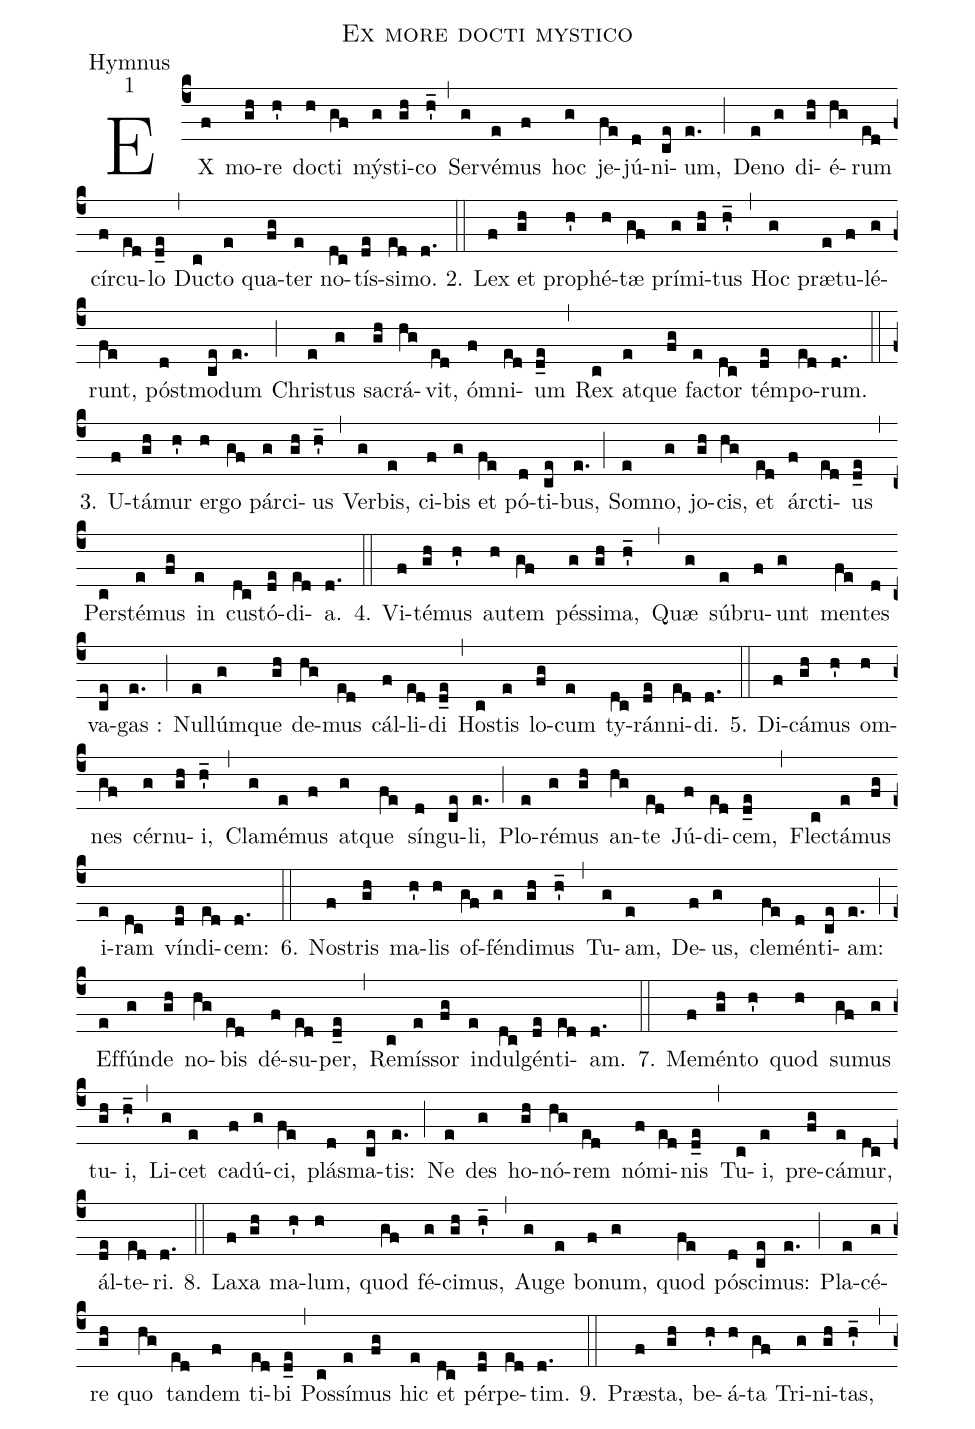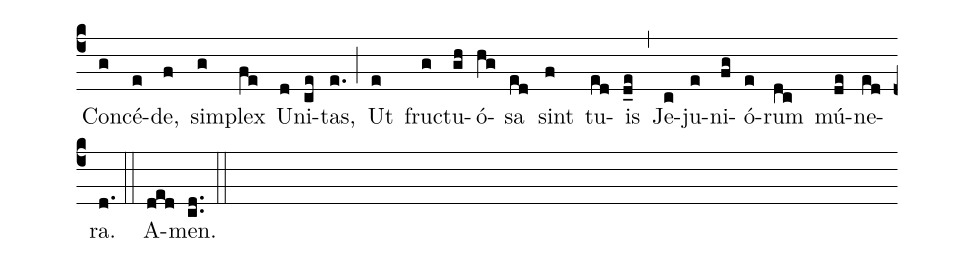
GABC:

name:Ex more docti mystico;
office-part:Hymnus;
mode:1;
%%
(c4)EX(f) mo(gh)re(h') doc(h)ti(gf) mýs(g)ti(gh)co(h'_) (,)
Ser(g)vé(e)mus(f) hoc(g) je(fe)jú(d)ni(ce)um,(e.) (;)
De(e)no(g) di(gh)é(hg)rum(ed) cír(f)cu(ed)lo(d_e) (,)
Duc(c)to(e) qua(fg)ter(e) no(dc)tís(de)si(ed)mo.(d.) (::)

2. Lex(f) et(gh) pro(h')phé(h)tæ(gf) prí(g)mi(gh)tus(h'_) (,)
Hoc(g) præ(e)tu(f)lé(g)runt,(fe) póst(d)mo(ce)dum(e.) (;)
Chris(e)tus(g) sa(gh)crá(hg)vit,(ed) óm(f)ni(ed)um(d_e) (,)
Rex(c) at(e)que(fg) fac(e)tor(dc) tém(de)po(ed)rum.(d.) (::)

3. U(f)tá(gh)mur(h') er(h)go(gf) pár(g)ci(gh)us(h'_) (,)
Ver(g)bis,(e) ci(f)bis(g) et(fe) pó(d)ti(ce)bus,(e.) (;)
Som(e)no,(g) jo(gh)cis,(hg) et(ed) árc(f)ti(ed)us(d_e) (,)
Per(c)sté(e)mus(fg) in(e) cus(dc)tó(de)di(ed)a.(d.) (::)

4. Vi(f)té(gh)mus(h') au(h)tem(gf) pés(g)si(gh)ma,(h'_) (,)
Quæ(g) súb(e)ru(f)unt(g) men(fe)tes(d) va(ce)gas :(e.) (;)
Nul(e)lúm(g)que(gh) de(hg)mus(ed) cál(f)li(ed)di(d_e) (,)
Hos(c)tis(e) lo(fg)cum(e) ty(dc)rán(de)ni(ed)di.(d.) (::)

5. Di(f)cá(gh)mus(h') om(h)nes(gf) cér(g)nu(gh)i,(h'_) (,)
Cla(g)mé(e)mus(f) at(g)que(fe) sín(d)gu(ce)li,(e.) (;)
Plo(e)ré(g)mus(gh) an(hg)te(ed) Jú(f)di(ed)cem,(d_e) (,)
Flec(c)tá(e)mus(fg) i(e)ram(dc) vín(de)di(ed)cem:(d.) (::)

6. Nos(f)tris(gh) ma(h')lis(h) of(gf)fén(g)di(gh)mus(h'_) (,)
Tu(g)am,(e) De(f)us,(g) cle(fe)mén(d)ti(ce)am:(e.) (;)
Ef(e)fún(g)de(gh) no(hg)bis(ed) dé(f)su(ed)per,(d_e) (,)
Re(c)mís(e)sor(fg) in(e)dul(dc)gén(de)ti(ed)am.(d.) (::)

7. Me(f)mén(gh)to(h') quod(h) su(gf)mus(g) tu(gh)i,(h'_) (,)
Li(g)cet(e) ca(f)dú(g)ci,(fe) plás(d)ma(ce)tis:(e.) (;)
Ne(e) des(g) ho(gh)nó(hg)rem(ed) nó(f)mi(ed)nis(d_e) (,)
Tu(c)i,(e) pre(fg)cá(e)mur,(dc) ál(de)te(ed)ri.(d.) (::)

8. La(f)xa(gh) ma(h')lum,(h) quod(gf) fé(g)ci(gh)mus,(h'_) (,)
Au(g)ge(e) bo(f)num,(g) quod(fe) pó(d)sci(ce)mus:(e.) (;)
Pla(e)cé(g)re(gh) quo(hg) tan(ed)dem(f) ti(ed)bi(d_e) (,)
Pos(c)sí(e)mus(fg) hic(e) et(dc) pér(de)pe(ed)tim.(d.) (::)

9. Præ(f)sta,(gh) be(h')á(h)ta(gf) Tri(g)ni(gh)tas,(h'_) (,)
Con(g)cé(e)de,(f) sim(g)plex(fe) U(d)ni(ce)tas,(e.) (;)
Ut(e) fruc(g)tu(gh)ó(hg)sa(ed) sint(f) tu(ed)is(d_e) (,)
Je(c)ju(e)ni(fg)ó(e)rum(dc) mú(de)ne(ed)ra.(d.) (::)
A(ded)men.(cd..) (::)
